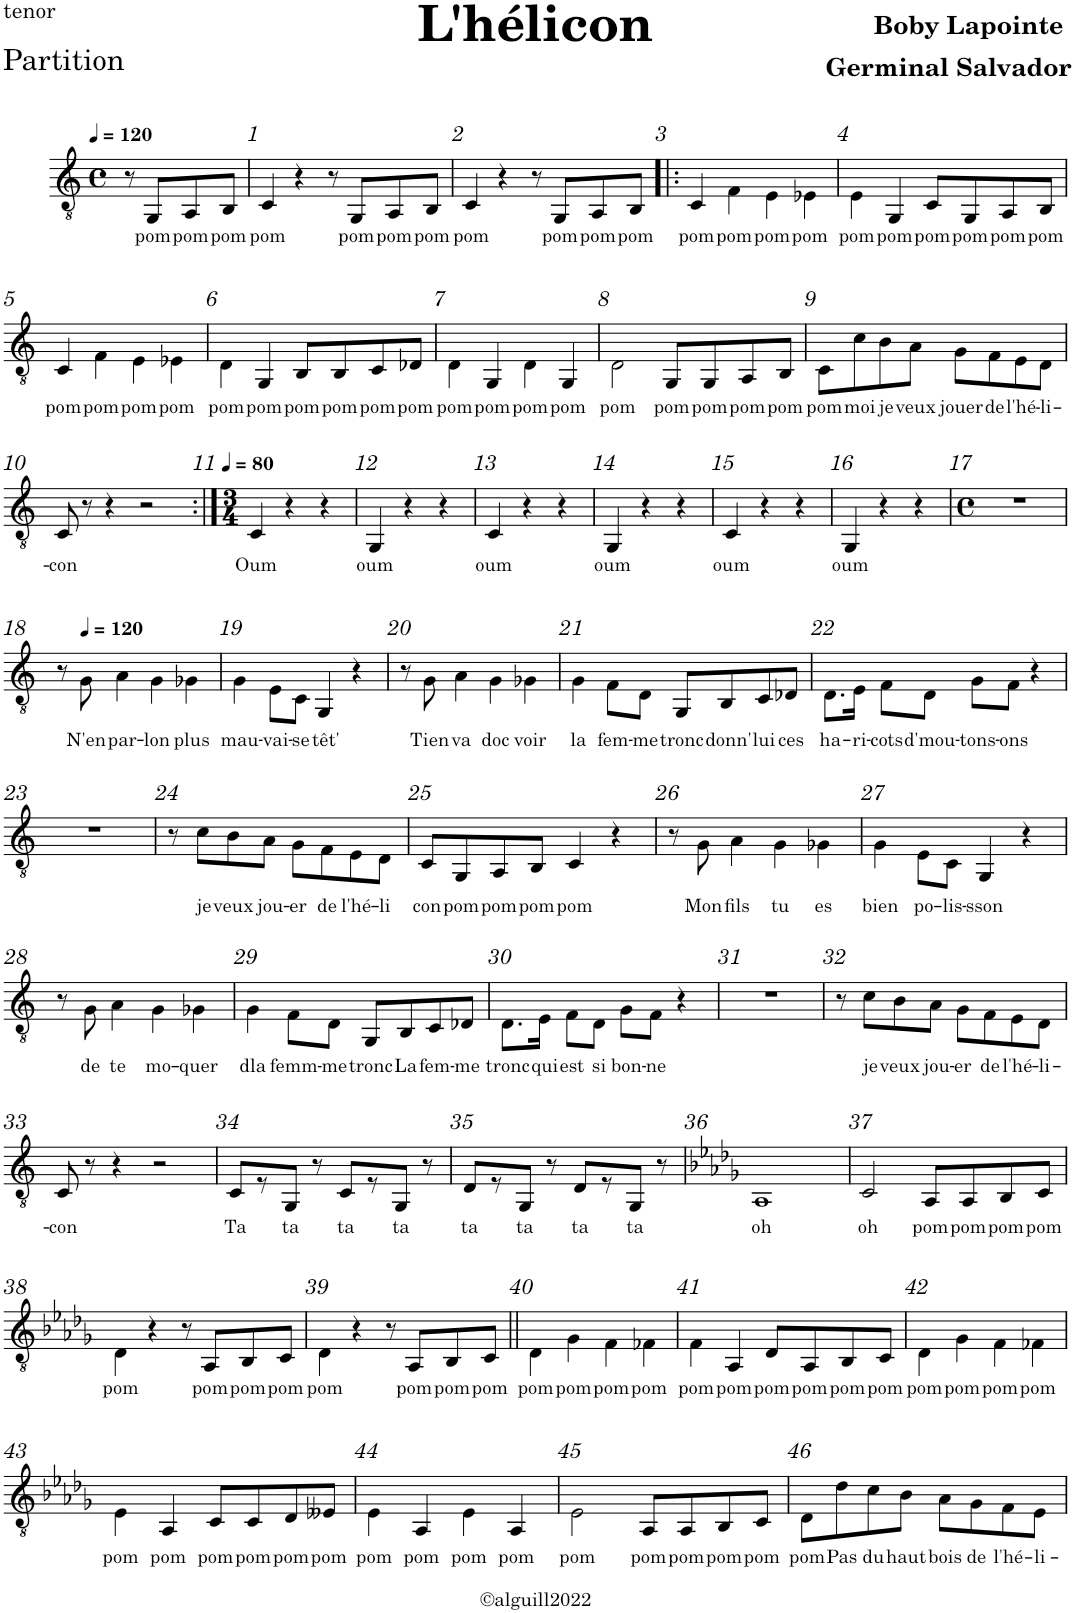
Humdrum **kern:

**kern	**text
*part1	*part1
*staff1	*staff1
*I"tenor	*
*I'tenor	*
*clefGv2	*
*k[]	*
*M4/4	*
*met(c)	*
*MM120	*
=	=
8r	.
!	!LO:LY:b
8GG/L	pom
!	!LO:LY:b
8AA/	pom
!	!LO:LY:b
8BB/J	pom
=1	=1
!	!LO:LY:b
4C/	pom
4r	.
8r	.
!	!LO:LY:b
8GG/L	pom
!	!LO:LY:b
8AA/	pom
!	!LO:LY:b
8BB/J	pom
=2	=2
!	!LO:LY:b
4C/	pom
4r	.
8r	.
!	!LO:LY:b
8GG/L	pom
!	!LO:LY:b
8AA/	pom
!	!LO:LY:b
8BB/J	pom
=3!|:	=3!|:
!	!LO:LY:b
4C/	pom
!	!LO:LY:b
4F\	pom
!	!LO:LY:b
4E\	pom
!	!LO:LY:b
4E-X\	pom
=4	=4
!	!LO:LY:b
4E\	pom
!	!LO:LY:b
4GG/	pom
!	!LO:LY:b
8C/L	pom
!	!LO:LY:b
8GG/	pom
!	!LO:LY:b
8AA/	pom
!	!LO:LY:b
8BB/J	pom
!!LO:LB:g=z
=5	=5
!	!LO:LY:b
4C/	pom
!	!LO:LY:b
4F\	pom
!	!LO:LY:b
4E\	pom
!	!LO:LY:b
4E-X\	pom
=6	=6
!	!LO:LY:b
4D\	pom
!	!LO:LY:b
4GG/	pom
!	!LO:LY:b
8BB/L	pom
!	!LO:LY:b
8BB/	pom
!	!LO:LY:b
8C/	pom
!	!LO:LY:b
8D-X/J	pom
=7	=7
!	!LO:LY:b
4D\	pom
!	!LO:LY:b
4GG/	pom
!	!LO:LY:b
4D\	pom
!	!LO:LY:b
4GG/	pom
=8	=8
!	!LO:LY:b
2D\	pom
!	!LO:LY:b
8GG/L	pom
!	!LO:LY:b
8GG/	pom
!	!LO:LY:b
8AA/	pom
!	!LO:LY:b
8BB/J	pom
=9	=9
!	!LO:LY:b
8C\L	pom
!	!LO:LY:b
8c\	moi
!	!LO:LY:b
8B\	je
!	!LO:LY:b
8A\J	veux
!	!LO:LY:b
8G\L	jouer
!	!LO:LY:b
8F\	de
!	!LO:LY:b
8E\	l'hé-
!	!LO:LY:b
8D\J	-li-
!!LO:LB:g=z
=10	=10
!	!LO:LY:b
8C/	-con
8r	.
4r	.
2r	.
=11:|!	=11:|!
*M3/4	*
*MM80	*
!	!LO:LY:b
4C/	Oum
4r	.
4r	.
=12	=12
!	!LO:LY:b
4GG/	oum
4r	.
4r	.
=13	=13
!	!LO:LY:b
4C/	oum
4r	.
4r	.
=14	=14
!	!LO:LY:b
4GG/	oum
4r	.
4r	.
=15	=15
!	!LO:LY:b
4C/	oum
4r	.
4r	.
=16	=16
!	!LO:LY:b
4GG/	oum
4r	.
4r	.
=17	=17
*M4/4	*
*met(c)	*
1r	.
!!LO:LB:g=z
=18	=18
8r	.
*MM120	*
!	!LO:LY:b
8G\	N'en
!	!LO:LY:b
4A\	par-
!	!LO:LY:b
4G\	-lon
!	!LO:LY:b
4G-X\	plus
=19	=19
!	!LO:LY:b
4G\	mau-
!	!LO:LY:b
8E\L	-vai-
!	!LO:LY:b
8C\J	-se
!	!LO:LY:b
4GG/	têt'
4r	.
=20	=20
8r	.
!	!LO:LY:b
8G\	Tien
!	!LO:LY:b
4A\	va
!	!LO:LY:b
4G\	doc
!	!LO:LY:b
4G-X\	voir
=21	=21
!	!LO:LY:b
4G\	la
!	!LO:LY:b
8F\L	fem-
!	!LO:LY:b
8D\J	-me
!	!LO:LY:b
8GG/L	tronc
!	!LO:LY:b
8BB/	donn'
!	!LO:LY:b
8C/	lui
!	!LO:LY:b
8D-X/J	ces
=22	=22
!	!LO:LY:b
8.D\L	ha-
!	!LO:LY:b
16E\Jk	-ri-
!	!LO:LY:b
8F\L	-cots
!	!LO:LY:b
8D\J	d'mou-
!	!LO:LY:b
8G\L	-tons-
!	!LO:LY:b
8F\J	-ons
4r	.
!!LO:LB:g=z
=23	=23
1r	.
=24	=24
8r	.
!	!LO:LY:b
8c\L	je
!	!LO:LY:b
8B\	veux
!	!LO:LY:b
8A\J	jou-
!	!LO:LY:b
8G\L	-er
!	!LO:LY:b
8F\	de
!	!LO:LY:b
8E\	l'hé-
!	!LO:LY:b
8D\J	-li
=25	=25
!	!LO:LY:b
8C/L	con
!	!LO:LY:b
8GG/	pom
!	!LO:LY:b
8AA/	pom
!	!LO:LY:b
8BB/J	pom
!	!LO:LY:b
4C/	pom
4r	.
=26	=26
8r	.
!	!LO:LY:b
8G\	Mon
!	!LO:LY:b
4A\	fils
!	!LO:LY:b
4G\	tu
!	!LO:LY:b
4G-X\	es
=27	=27
!	!LO:LY:b
4G\	bien
!	!LO:LY:b
8E\L	po-
!	!LO:LY:b
8C\J	-lis-
!	!LO:LY:b
4GG/	-sson
4r	.
!!LO:LB:g=z
=28	=28
8r	.
!	!LO:LY:b
8G\	de
!	!LO:LY:b
4A\	te
!	!LO:LY:b
4G\	mo-
!	!LO:LY:b
4G-X\	-quer
=29	=29
!	!LO:LY:b
4G\	dla
!	!LO:LY:b
8F\L	femm-
!	!LO:LY:b
8D\J	-me
!	!LO:LY:b
8GG/L	tronc
!	!LO:LY:b
8BB/	La
!	!LO:LY:b
8C/	fem-
!	!LO:LY:b
8D-X/J	-me
=30	=30
!	!LO:LY:b
8.D\L	tronc
!	!LO:LY:b
16E\Jk	qui
!	!LO:LY:b
8F\L	est
!	!LO:LY:b
8D\J	si
!	!LO:LY:b
8G\L	bon-
!	!LO:LY:b
8F\J	-ne
4r	.
=31	=31
1r	.
=32	=32
8r	.
!	!LO:LY:b
8c\L	je
!	!LO:LY:b
8B\	veux
!	!LO:LY:b
8A\J	jou-
!	!LO:LY:b
8G\L	-er
!	!LO:LY:b
8F\	de
!	!LO:LY:b
8E\	l'hé-
!	!LO:LY:b
8D\J	-li-
!!LO:LB:g=z
=33	=33
!	!LO:LY:b
8C/	-con
8r	.
4r	.
2r	.
=34	=34
!	!LO:LY:b
8C/L	Ta
8r	.
!	!LO:LY:b
8GG/J	ta
8r	.
!	!LO:LY:b
8C/L	ta
8r	.
!	!LO:LY:b
8GG/J	ta
8r	.
=35	=35
!	!LO:LY:b
8D/L	ta
8r	.
!	!LO:LY:b
8GG/J	ta
8r	.
!	!LO:LY:b
8D/L	ta
8r	.
!	!LO:LY:b
8GG/J	ta
8r	.
=36	=36
*k[b-e-a-d-g-]	*
*D-:	*
!	!LO:LY:b
1AA-	oh
=37	=37
!	!LO:LY:b
2C/	oh
!	!LO:LY:b
8AA-/L	pom
!	!LO:LY:b
8AA-/	pom
!	!LO:LY:b
8BB-/	pom
!	!LO:LY:b
8C/J	pom
!!LO:LB:g=z
=38	=38
!	!LO:LY:b
4D-\	pom
4r	.
8r	.
!	!LO:LY:b
8AA-/L	pom
!	!LO:LY:b
8BB-/	pom
!	!LO:LY:b
8C/J	pom
=39	=39
!	!LO:LY:b
4D-\	pom
4r	.
8r	.
!	!LO:LY:b
8AA-/L	pom
!	!LO:LY:b
8BB-/	pom
!	!LO:LY:b
8C/J	pom
=40||	=40||
!	!LO:LY:b
4D-\	pom
!	!LO:LY:b
4G-\	pom
!	!LO:LY:b
4F\	pom
!	!LO:LY:b
4F-X\	pom
=41	=41
!	!LO:LY:b
4F\	pom
!	!LO:LY:b
4AA-/	pom
!	!LO:LY:b
8D-/L	pom
!	!LO:LY:b
8AA-/	pom
!	!LO:LY:b
8BB-/	pom
!	!LO:LY:b
8C/J	pom
=42	=42
!	!LO:LY:b
4D-\	pom
!	!LO:LY:b
4G-\	pom
!	!LO:LY:b
4F\	pom
!	!LO:LY:b
4F-X\	pom
!!LO:LB:g=z
=43	=43
!	!LO:LY:b
4E-\	pom
!	!LO:LY:b
4AA-/	pom
!	!LO:LY:b
8C/L	pom
!	!LO:LY:b
8C/	pom
!	!LO:LY:b
8D-/	pom
!	!LO:LY:b
8E--X/J	pom
=44	=44
!	!LO:LY:b
4E-\	pom
!	!LO:LY:b
4AA-/	pom
!	!LO:LY:b
4E-\	pom
!	!LO:LY:b
4AA-/	pom
=45	=45
!	!LO:LY:b
2E-\	pom
!	!LO:LY:b
8AA-/L	pom
!	!LO:LY:b
8AA-/	pom
!	!LO:LY:b
8BB-/	pom
!	!LO:LY:b
8C/J	pom
=46	=46
!	!LO:LY:b
8D-\L	pom
!	!LO:LY:b
8d-\	Pas
!	!LO:LY:b
8c\	du
!	!LO:LY:b
8B-\J	haut
!	!LO:LY:b
8A-\L	bois
!	!LO:LY:b
8G-\	de
!	!LO:LY:b
8F\	l'hé-
!	!LO:LY:b
8E-\J	-li-
=	=
*-	*-
